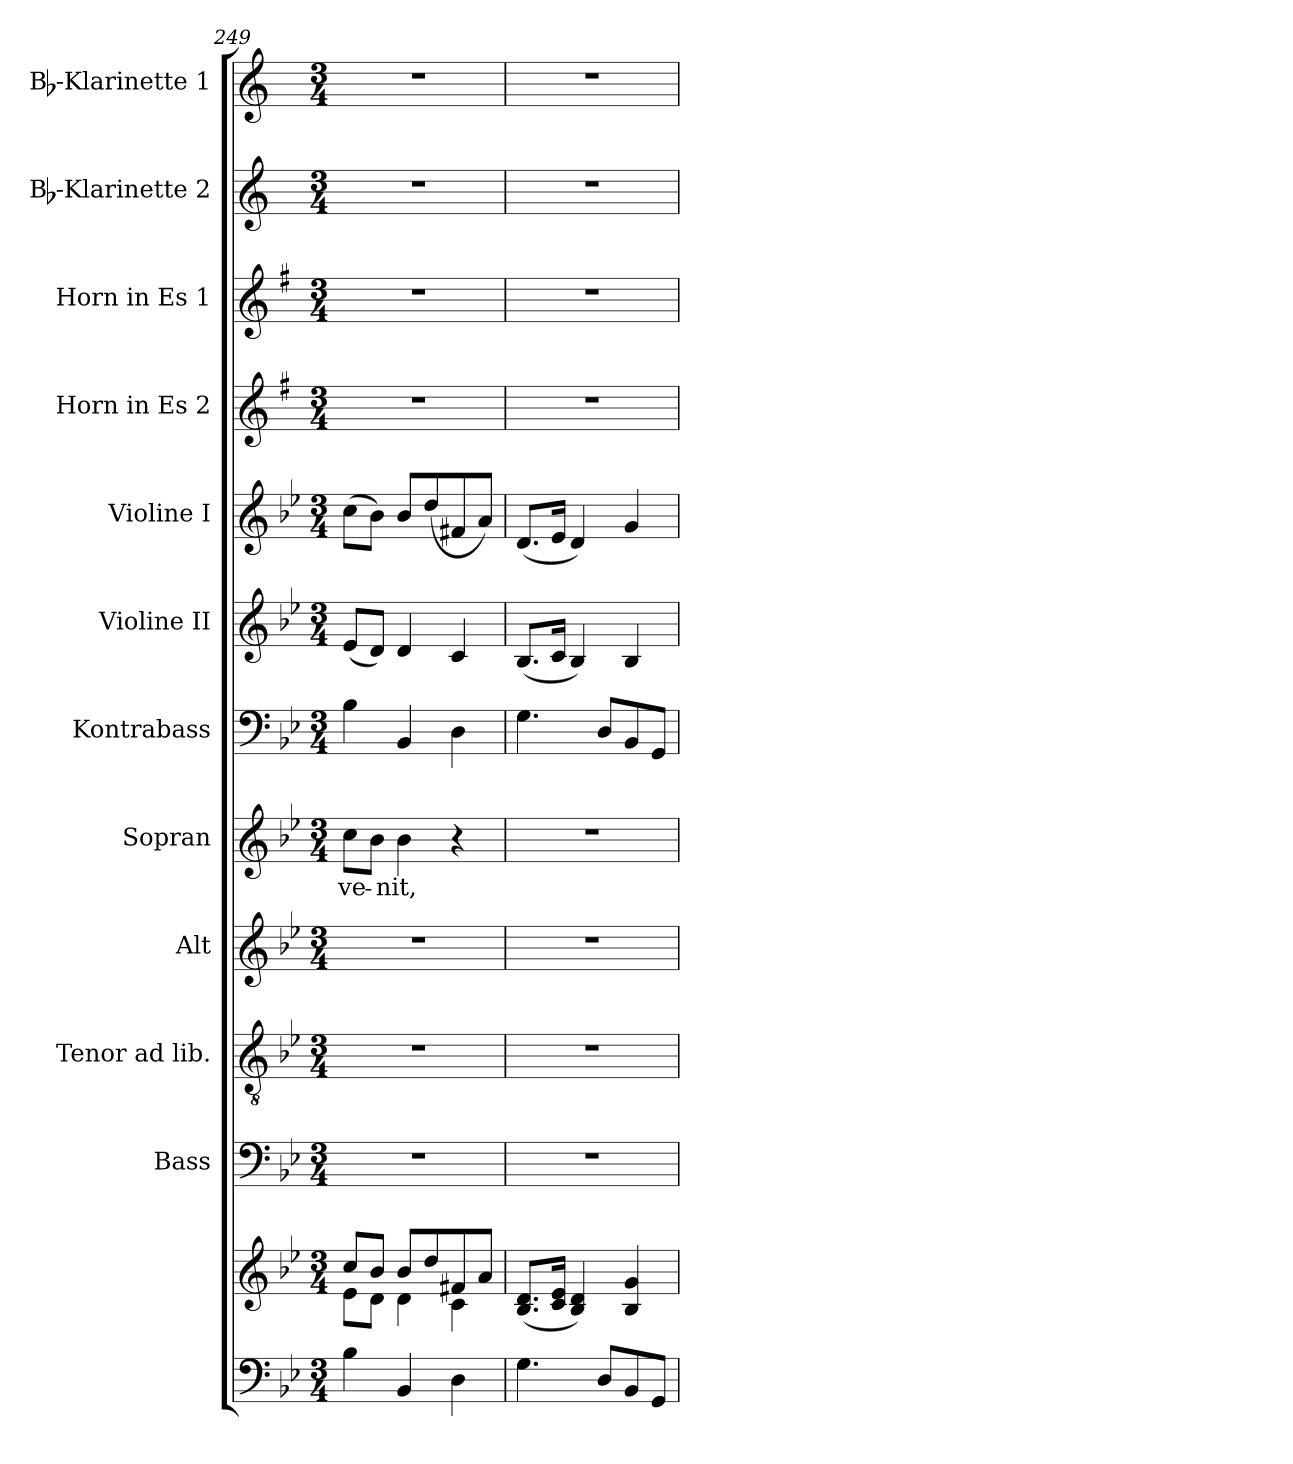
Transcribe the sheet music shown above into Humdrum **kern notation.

**kern	**kern	**kern	**kern	**kern	**kern	**text	**kern	**kern	**kern	**kern	**kern	**kern	**kern
*part12	*part12	*part11	*part10	*part9	*part8	*part8	*part7	*part6	*part5	*part4	*part3	*part2	*part1
*staff13	*staff12	*staff11	*staff10	*staff9	*staff8	*staff8	*staff7	*staff6	*staff5	*staff4	*staff3	*staff2	*staff1
*	*	*I"Bass	*I"Tenor ad lib.	*I"Alt	*I"Sopran	*	*I"Kontrabass	*I"Violine II	*I"Violine I	*I"Horn in Es 2	*I"Horn in Es 1	*I"Bb-Klarinette 2	*I"Bb-Klarinette 1
*	*	*I'B.	*I'T.	*I'A.	*I'S.	*	*I'Kb.	*I'Vl. II	*I'Vl. I	*	*	*I'Bb Kl. 2	*I'Bb Kl. 1
*clefF4	*clefG2	*clefF4	*clefGv2	*clefG2	*clefG2	*	*clefF4	*clefG2	*clefG2	*clefG2	*clefG2	*clefG2	*clefG2
*	*	*	*	*	*	*	*ITrd7c12	*	*	*ITrd5c9	*ITrd5c9	*ITrd1c2	*ITrd1c2
*k[b-e-]	*k[b-e-]	*k[b-e-]	*k[b-e-]	*k[b-e-]	*k[b-e-]	*	*k[b-e-]	*k[b-e-]	*k[b-e-]	*k[b-e-]	*k[b-e-]	*k[b-e-]	*k[b-e-]
*B-:	*B-:	*B-:	*B-:	*B-:	*B-:	*	*B-:	*B-:	*B-:	*B-:	*B-:	*B-:	*B-:
*M3/4	*M3/4	*M3/4	*M3/4	*M3/4	*M3/4	*	*M3/4	*M3/4	*M3/4	*M3/4	*M3/4	*M3/4	*M3/4
=249	=249	=249	=249	=249	=249	=249	=249	=249	=249	=249	=249	=249	=249
*	*^	*	*	*	*	*	*	*	*	*	*	*	*
!	!	!	!	!	!	!	!LO:LY:b	!	!	!	!	!	!	!
4B-\	8cc/L	8e-\L	2.r	2.r	2.r	8cc\L	ve-	4BB-\	(<8e-/L	(>8cc\L	2.r	2.r	2.r	2.r
.	8b-/J	8d\J	.	.	.	8b-\J	.	.	8d/J)	8b-\J)	.	.	.	.
!	!	!	!	!	!	!	!LO:LY:b	!	!	!	!	!	!	!
4BB-/	8b-/L	4d\	.	.	.	4b-\	-nit,	4BBB-/	4d/	8b-/L	.	.	.	.
.	8dd/	.	.	.	.	.	.	.	.	(<8dd/	.	.	.	.
4D\	8f#X/	4c\	.	.	.	4r	.	4DD\	4c/	8f#X/	.	.	.	.
.	8a/J	.	.	.	.	.	.	.	.	8a/J)	.	.	.	.
*	*v	*v	*	*	*	*	*	*	*	*	*	*	*	*
=250	=250	=250	=250	=250	=250	=250	=250	=250	=250	=250	=250	=250	=250
4.G\	(<8.B-/ 8.d/L	2.r	2.r	2.r	2.r	.	4.GG\	(<8.B-/L	(<8.d/L	2.r	2.r	2.r	2.r
.	16c/ 16e-/Jk	.	.	.	.	.	.	16c/Jk	16e-/Jk	.	.	.	.
.	4B-/ 4d/)	.	.	.	.	.	.	4B-/)	4d/)	.	.	.	.
8D/L	.	.	.	.	.	.	8DD/L	.	.	.	.	.	.
8BB-/	4B-/ 4g/	.	.	.	.	.	8BBB-/	4B-/	4g/	.	.	.	.
8GG/J	.	.	.	.	.	.	8GGG/J	.	.	.	.	.	.
=	=	=	=	=	=	=	=	=	=	=	=	=	=
*-	*-	*-	*-	*-	*-	*-	*-	*-	*-	*-	*-	*-	*-
